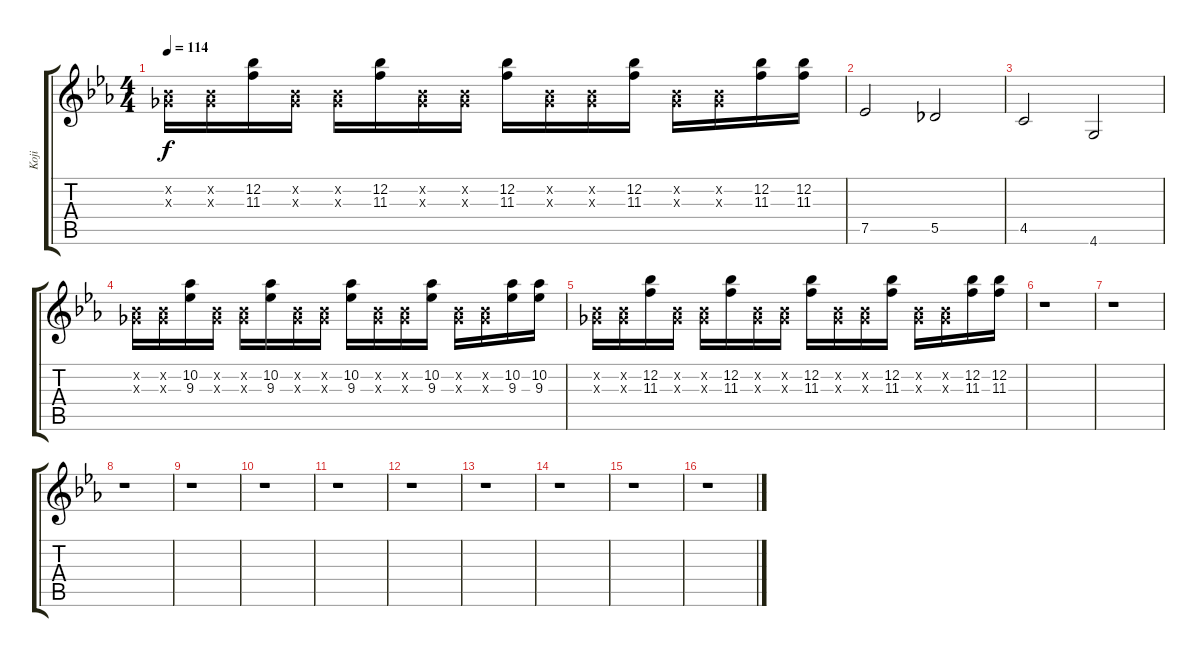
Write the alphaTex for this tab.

\track ("Koji" "Koji") {instrument electricguitarclean}
\staff {score tabs}
\tuning (Eb4 Bb3 Gb3 Db3 Ab2 Eb2) {hide}
\ts (4 4)
\tempo 114
\clef g2
\ks eb
(0.2{x} 0.3{x}).16{dy f} (0.2{x} 0.3{x}).16 (12.2 11.3).16 (0.2{x} 0.3{x}).16 (0.2{x} 0.3{x}).16 (12.2 11.3).16 (0.2{x} 0.3{x}).16 (0.2{x} 0.3{x}).16 (12.2 11.3).16 (0.2{x} 0.3{x}).16 (0.2{x} 0.3{x}).16 (12.2 11.3).16 (0.2{x} 0.3{x}).16 (0.2{x} 0.3{x}).16 (12.2 11.3).16 (12.2 11.3).16 |
7.5.2 5.5.2 |
4.5.2 4.6.2 |
(0.2{x} 0.3{x}).16 (0.2{x} 0.3{x}).16 (10.2 9.3).16 (0.2{x} 0.3{x}).16 (0.2{x} 0.3{x}).16 (10.2 9.3).16 (0.2{x} 0.3{x}).16 (0.2{x} 0.3{x}).16 (10.2 9.3).16 (0.2{x} 0.3{x}).16 (0.2{x} 0.3{x}).16 (10.2 9.3).16 (0.2{x} 0.3{x}).16 (0.2{x} 0.3{x}).16 (10.2 9.3).16 (10.2 9.3).16 |
(0.2{x} 0.3{x}).16 (0.2{x} 0.3{x}).16 (12.2 11.3).16 (0.2{x} 0.3{x}).16 (0.2{x} 0.3{x}).16 (12.2 11.3).16 (0.2{x} 0.3{x}).16 (0.2{x} 0.3{x}).16 (12.2 11.3).16 (0.2{x} 0.3{x}).16 (0.2{x} 0.3{x}).16 (12.2 11.3).16 (0.2{x} 0.3{x}).16 (0.2{x} 0.3{x}).16 (12.2 11.3).16 (12.2 11.3).16 |
r.1 |
r.1 |
r.1 |
r.1 |
r.1 |
r.1 |
r.1 |
r.1 |
r.1 |
r.1 |
r.1
